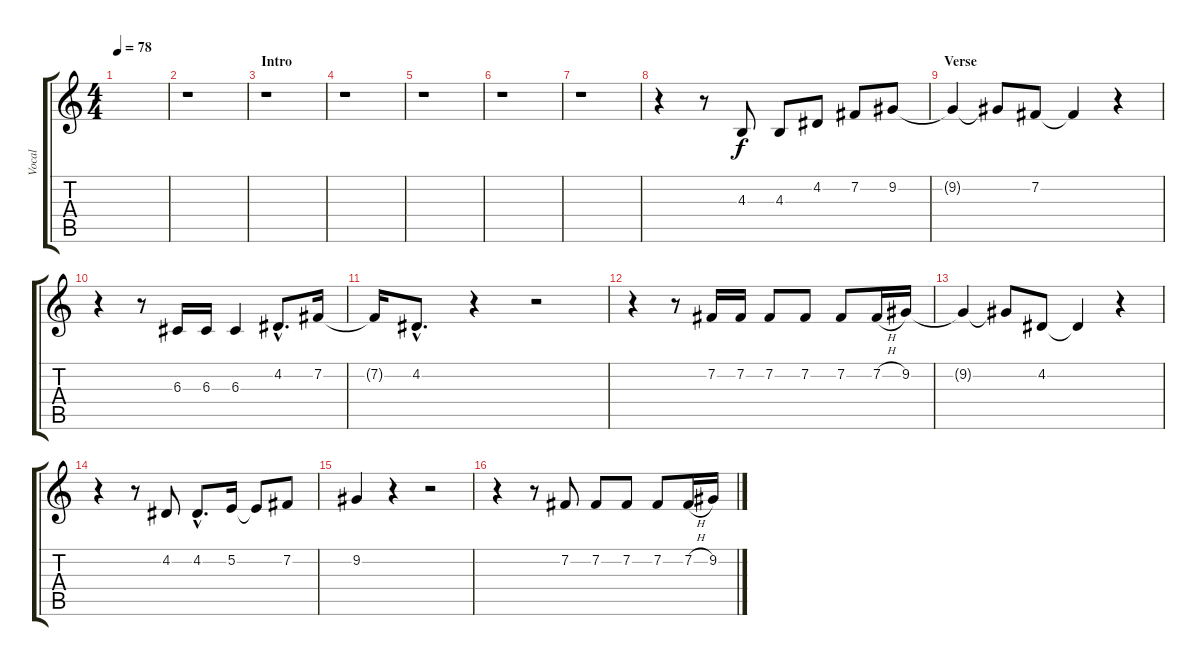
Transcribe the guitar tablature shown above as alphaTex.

\track ("Vocal" "Vocal") {instrument flute}
\staff {score tabs}
\tuning (E4 B3 G3 D3 A2 E2) {hide}
\ts (4 4)
\tempo 78
\clef g2
\ks c
|
r.1 |
\section ("" "Intro")
r.1 |
r.1 |
r.1 |
r.1 |
r.1 |
r.4 r.8 4.3.8 4.3.8 4.2.8 7.2.8 9.2.8 |
\section ("" "Verse")
9.2{t}.4 9.2{t}.8 7.2.8 7.2{t}.4 r.4 |
r.4 r.8 6.3.16 6.3.16 6.3.4 4.2{hac}.8{d} 7.2.16 |
7.2{t}.16 4.2{hac}.8{d} r.4 r.2 |
r.4 r.8 7.2.16 7.2.16 7.2.8 7.2.8 7.2.8 7.2{h}.16 9.2.16 |
9.2{t}.4 9.2{t}.8 4.2.8 4.2{t}.4 r.4 |
r.4 r.8 4.2.8 4.2{hac}.8{d} 5.2.16 5.2{t}.8 7.2.8 |
9.2.4 r.4 r.2 |
r.4 r.8 7.2.8 7.2.8 7.2.8 7.2.8 7.2{h}.16 9.2.16
